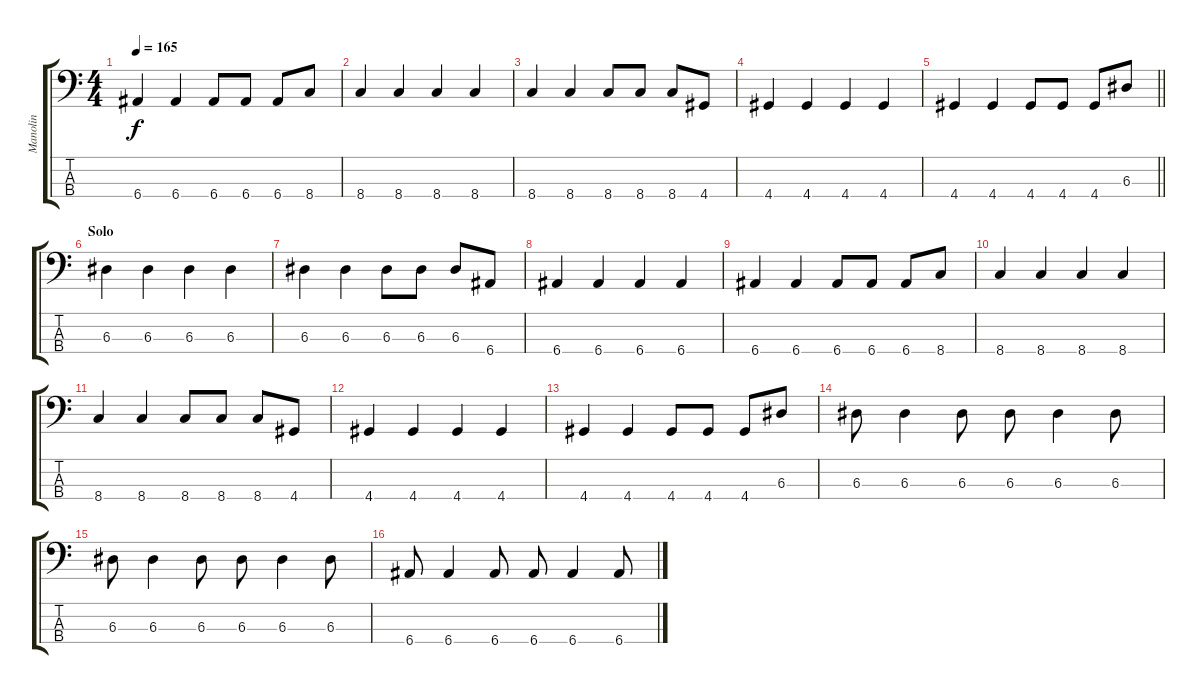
\track ("Manolin" "Manolin") {instrument electricbassfinger}
\staff {score tabs}
\tuning (G2 D2 A1 E1) {hide}
\ts (4 4)
\tempo 165
\clef f4
\ks c
6.4.4{dy f} 6.4.4 6.4.8 6.4.8 6.4.8 8.4.8 |
8.4.4 8.4.4 8.4.4 8.4.4 |
8.4.4 8.4.4 8.4.8 8.4.8 8.4.8 4.4.8 |
4.4.4 4.4.4 4.4.4 4.4.4 |
\barLineRight lightlight
4.4.4 4.4.4 4.4.8 4.4.8 4.4.8 6.3.8 |
\section ("" "Solo")
6.3.4 6.3.4 6.3.4 6.3.4 |
6.3.4 6.3.4 6.3.8 6.3.8 6.3.8 6.4.8 |
6.4.4 6.4.4 6.4.4 6.4.4 |
6.4.4 6.4.4 6.4.8 6.4.8 6.4.8 8.4.8 |
8.4.4 8.4.4 8.4.4 8.4.4 |
8.4.4 8.4.4 8.4.8 8.4.8 8.4.8 4.4.8 |
4.4.4 4.4.4 4.4.4 4.4.4 |
4.4.4 4.4.4 4.4.8 4.4.8 4.4.8 6.3.8 |
6.3.8 6.3.4 6.3.8 6.3.8 6.3.4 6.3.8 |
6.3.8 6.3.4 6.3.8 6.3.8 6.3.4 6.3.8 |
6.4.8 6.4.4 6.4.8 6.4.8 6.4.4 6.4.8
